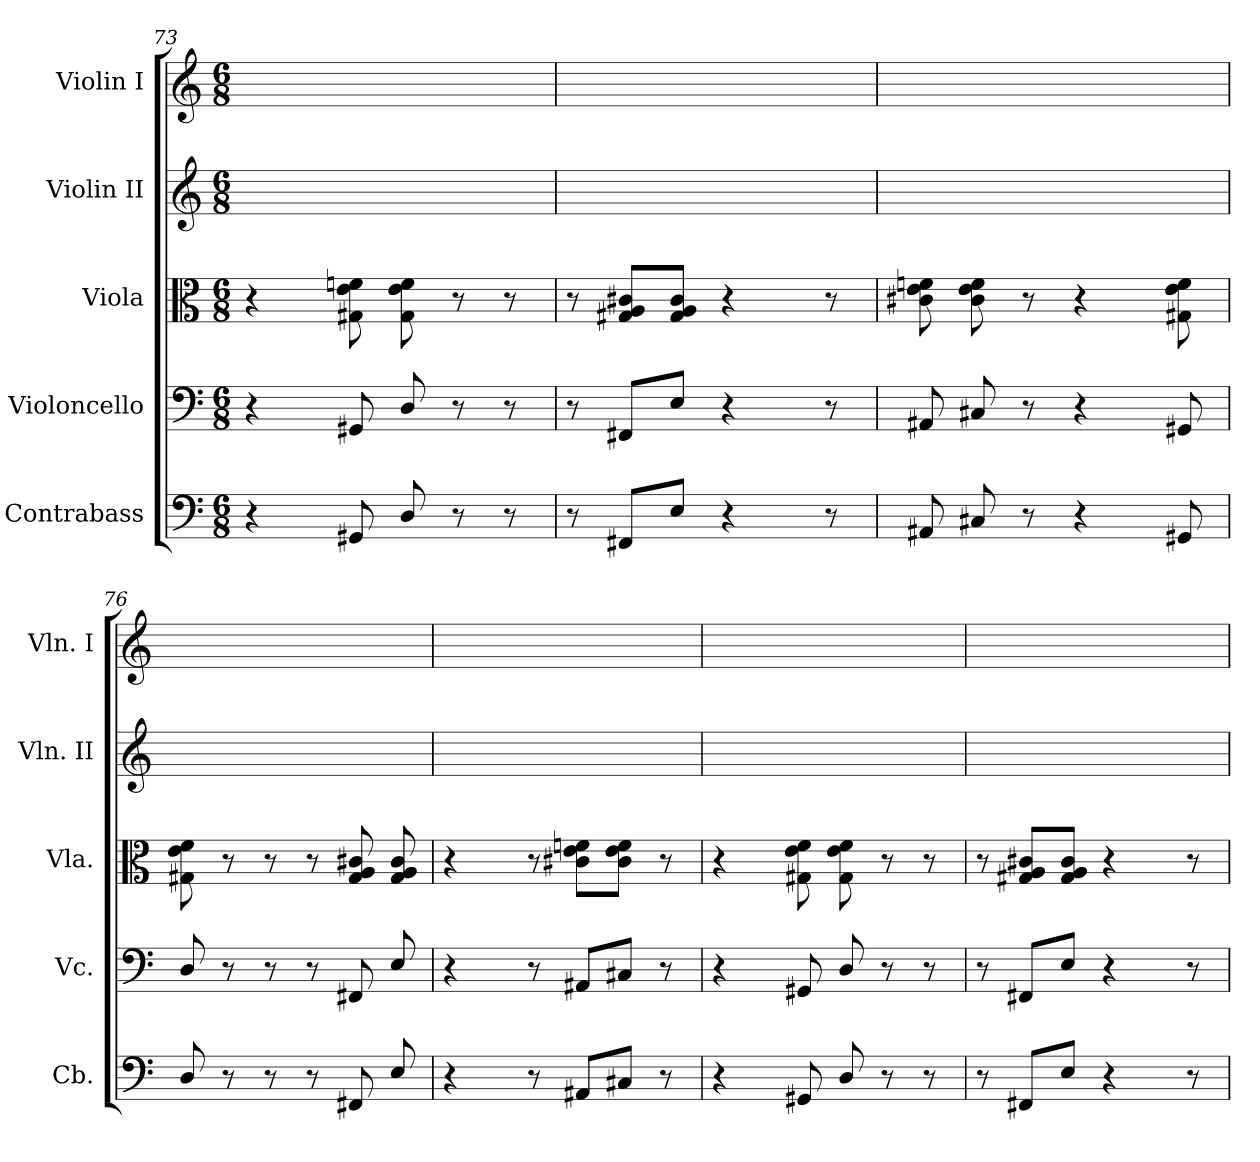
**kern	**kern	**kern	**kern	**kern
*part5	*part4	*part3	*part2	*part1
*staff5	*staff4	*staff3	*staff2	*staff1
*I"Contrabass	*I"Violoncello	*I"Viola	*I"Violin II	*I"Violin I
*I'Cb.	*I'Vc.	*I'Vla.	*I'Vln. II	*I'Vln. I
*clefF4	*clefF4	*clefC3	*clefG2	*clefG2
*ITrd7c12	*	*	*	*
*k[]	*k[]	*k[]	*k[]	*k[]
*C:	*C:	*C:	*C:	*C:
*M6/8	*M6/8	*M6/8	*M6/8	*M6/8
=73	=73	=73	=73	=73
4r	4r	4r	16ryy	4.ryy
.	.	.	16ryy	.
.	.	.	16ryy	.
.	.	.	16ryy	.
8GGG#X	8GG#X	8G#X 8e 8fn	16ryy	.
.	.	.	16ryy	.
8DD/	8D/	8G# 8e 8f	16ryy	4ryy
.	.	.	16ryy	.
8r	8r	8r	16ryy	.
.	.	.	16ryy	.
8r	8r	8r	16ryy	8ryy
.	.	.	16ryy	.
=74	=74	=74	=74	=74
8r	8r	8r	16ryy	4.ryy
.	.	.	16ryy	.
8FFF#XL	8FF#XL	8G#X 8A 8c#XL	16ryy	.
.	.	.	16ryy	.
8EEJ	8EJ	8G# 8A 8c#J	16ryy	.
.	.	.	16ryy	.
4r	4r	4r	16ryy	4.ryy
.	.	.	16ryy	.
.	.	.	16ryy	.
.	.	.	16ryy	.
8r	8r	8r	16ryy	.
.	.	.	16ryy	.
=75	=75	=75	=75	=75
8AAA#X	8AA#X	8c#X 8e 8fn	16ryy	4.ryy
.	.	.	16ryy	.
8CC#X	8C#X	8c# 8e 8f	16ryy	.
.	.	.	16ryy	.
8r	8r	8r	16ryy	.
.	.	.	16ryy	.
4r	4r	4r	16ryy	4.ryy
.	.	.	16ryy	.
.	.	.	16ryy	.
.	.	.	16ryy	.
8GGG#X	8GG#X	8G#X 8e 8f	16ryy	.
.	.	.	16ryy	.
=76	=76	=76	=76	=76
8DD/	8D/	8G#X 8e 8f	16ryy	2.ryy
.	.	.	16ryy	.
8r	8r	8r	16ryy	.
.	.	.	16ryy	.
8r	8r	8r	16ryy	.
.	.	.	16ryy	.
8r	8r	8r	16ryy	.
.	.	.	16ryy	.
8FFF#X	8FF#X	8G# 8A 8c#X	16ryy	.
.	.	.	16ryy	.
8EE/	8E/	8G# 8A 8c#	16ryy	.
.	.	.	16ryy	.
=77	=77	=77	=77	=77
4r	4r	4r	16ryy	4.ryy
.	.	.	16ryy	.
.	.	.	16ryy	.
.	.	.	16ryy	.
8r	8r	8r	16ryy	.
.	.	.	16ryy	.
8AAA#XL	8AA#XL	8c#X 8e 8fnL	16ryy	4.ryy
.	.	.	16ryy	.
8CC#XJ	8C#XJ	8c# 8e 8fJ	16ryy	.
.	.	.	16ryy	.
8r	8r	8r	16ryy	.
.	.	.	16ryy	.
=78	=78	=78	=78	=78
4r	4r	4r	16ryy	4.ryy
.	.	.	16ryy	.
.	.	.	16ryy	.
.	.	.	16ryy	.
8GGG#X	8GG#X	8G#X 8e 8f	16ryy	.
.	.	.	16ryy	.
8DD/	8D/	8G# 8e 8f	16ryy	4.ryy
.	.	.	16ryy	.
8r	8r	8r	16ryy	.
.	.	.	16ryy	.
8r	8r	8r	16ryy	.
.	.	.	16ryy	.
=79	=79	=79	=79	=79
8r	8r	8r	16ryy	4.ryy
.	.	.	16ryy	.
8FFF#XL	8FF#XL	8G#X 8A 8c#XL	16ryy	.
.	.	.	16ryy	.
8EEJ	8EJ	8G# 8A 8c#J	16ryy	.
.	.	.	16ryy	.
4r	4r	4r	16ryy	4.ryy
.	.	.	16ryy	.
.	.	.	16ryy	.
.	.	.	16ryy	.
8r	8r	8r	16ryy	.
.	.	.	16ryy	.
=	=	=	=	=
*-	*-	*-	*-	*-
